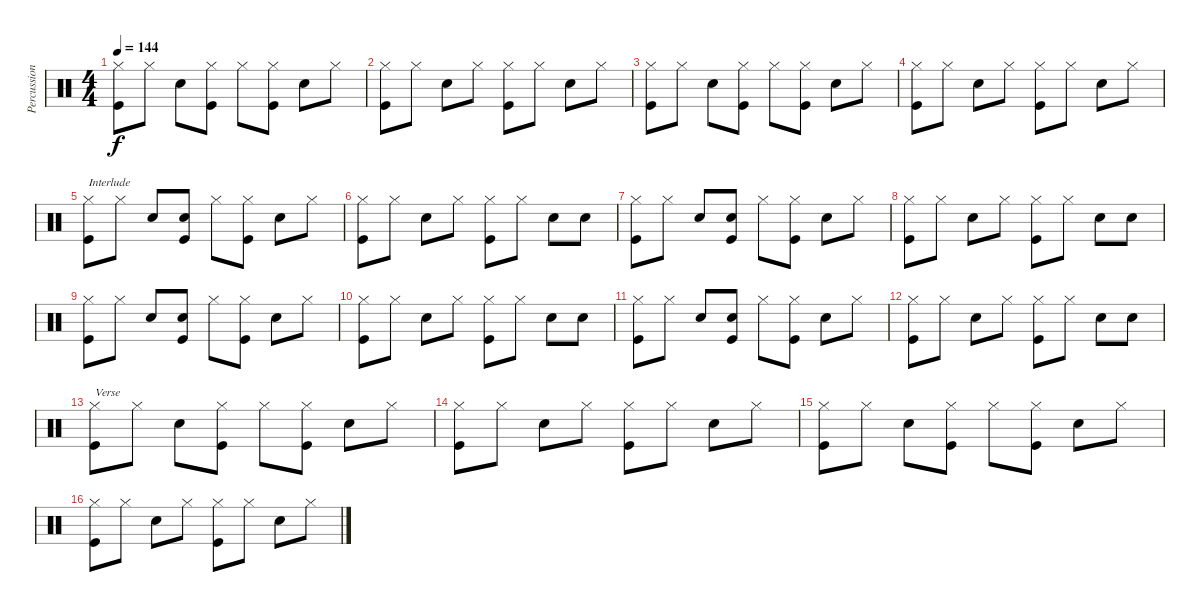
\track ("Percussion" "Percussion") {instrument percussion}
\staff {score}
\articulation defaults
\ts (4 4)
\tempo 144
\clef neutral
\ks c
("Hi-Hat (closed)" "Kick (hit)").8{dy f} "Hi-Hat (closed)".8 "Electric Snare (hit)".8 ("Hi-Hat (closed)" "Kick (hit)").8 "Hi-Hat (closed)".8 ("Hi-Hat (closed)" "Kick (hit)").8 "Electric Snare (hit)".8 "Hi-Hat (closed)".8 |
("Hi-Hat (closed)" "Kick (hit)").8 "Hi-Hat (closed)".8 "Electric Snare (hit)".8 "Hi-Hat (closed)".8 ("Hi-Hat (closed)" "Kick (hit)").8 "Hi-Hat (closed)".8 "Electric Snare (hit)".8 "Hi-Hat (closed)".8 |
("Hi-Hat (closed)" "Kick (hit)").8 "Hi-Hat (closed)".8 "Electric Snare (hit)".8 ("Hi-Hat (closed)" "Kick (hit)").8 "Hi-Hat (closed)".8 ("Hi-Hat (closed)" "Kick (hit)").8 "Electric Snare (hit)".8 "Hi-Hat (closed)".8 |
("Hi-Hat (closed)" "Kick (hit)").8 "Hi-Hat (closed)".8 "Electric Snare (hit)".8 "Hi-Hat (closed)".8 ("Hi-Hat (closed)" "Kick (hit)").8 "Hi-Hat (closed)".8 "Electric Snare (hit)".8 "Hi-Hat (closed)".8 |
("Hi-Hat (closed)" "Kick (hit)").8{txt "Interlude"} "Hi-Hat (closed)".8 "Electric Snare (hit)".8 ("Electric Snare (hit)" "Kick (hit)").8 "Hi-Hat (closed)".8 ("Hi-Hat (closed)" "Kick (hit)").8 "Electric Snare (hit)".8 "Hi-Hat (closed)".8 |
("Hi-Hat (closed)" "Kick (hit)").8 "Hi-Hat (closed)".8 "Electric Snare (hit)".8 "Hi-Hat (closed)".8 ("Hi-Hat (closed)" "Kick (hit)").8 "Hi-Hat (closed)".8 "Electric Snare (hit)".8 "Electric Snare (hit)".8 |
("Hi-Hat (closed)" "Kick (hit)").8 "Hi-Hat (closed)".8 "Electric Snare (hit)".8 ("Electric Snare (hit)" "Kick (hit)").8 "Hi-Hat (closed)".8 ("Hi-Hat (closed)" "Kick (hit)").8 "Electric Snare (hit)".8 "Hi-Hat (closed)".8 |
("Hi-Hat (closed)" "Kick (hit)").8 "Hi-Hat (closed)".8 "Electric Snare (hit)".8 "Hi-Hat (closed)".8 ("Hi-Hat (closed)" "Kick (hit)").8 "Hi-Hat (closed)".8 "Electric Snare (hit)".8 "Electric Snare (hit)".8 |
("Hi-Hat (closed)" "Kick (hit)").8 "Hi-Hat (closed)".8 "Electric Snare (hit)".8 ("Electric Snare (hit)" "Kick (hit)").8 "Hi-Hat (closed)".8 ("Hi-Hat (closed)" "Kick (hit)").8 "Electric Snare (hit)".8 "Hi-Hat (closed)".8 |
("Hi-Hat (closed)" "Kick (hit)").8 "Hi-Hat (closed)".8 "Electric Snare (hit)".8 "Hi-Hat (closed)".8 ("Hi-Hat (closed)" "Kick (hit)").8 "Hi-Hat (closed)".8 "Electric Snare (hit)".8 "Electric Snare (hit)".8 |
("Hi-Hat (closed)" "Kick (hit)").8 "Hi-Hat (closed)".8 "Electric Snare (hit)".8 ("Electric Snare (hit)" "Kick (hit)").8 "Hi-Hat (closed)".8 ("Hi-Hat (closed)" "Kick (hit)").8 "Electric Snare (hit)".8 "Hi-Hat (closed)".8 |
("Hi-Hat (closed)" "Kick (hit)").8 "Hi-Hat (closed)".8 "Electric Snare (hit)".8 "Hi-Hat (closed)".8 ("Hi-Hat (closed)" "Kick (hit)").8 "Hi-Hat (closed)".8 "Electric Snare (hit)".8 "Electric Snare (hit)".8 |
("Hi-Hat (closed)" "Kick (hit)").8{txt "Verse"} "Hi-Hat (closed)".8 "Electric Snare (hit)".8 ("Hi-Hat (closed)" "Kick (hit)").8 "Hi-Hat (closed)".8 ("Hi-Hat (closed)" "Kick (hit)").8 "Electric Snare (hit)".8 "Hi-Hat (closed)".8 |
("Hi-Hat (closed)" "Kick (hit)").8 "Hi-Hat (closed)".8 "Electric Snare (hit)".8 "Hi-Hat (closed)".8 ("Hi-Hat (closed)" "Kick (hit)").8 "Hi-Hat (closed)".8 "Electric Snare (hit)".8 "Hi-Hat (closed)".8 |
("Hi-Hat (closed)" "Kick (hit)").8 "Hi-Hat (closed)".8 "Electric Snare (hit)".8 ("Hi-Hat (closed)" "Kick (hit)").8 "Hi-Hat (closed)".8 ("Hi-Hat (closed)" "Kick (hit)").8 "Electric Snare (hit)".8 "Hi-Hat (closed)".8 |
("Hi-Hat (closed)" "Kick (hit)").8 "Hi-Hat (closed)".8 "Electric Snare (hit)".8 "Hi-Hat (closed)".8 ("Hi-Hat (closed)" "Kick (hit)").8 "Hi-Hat (closed)".8 "Electric Snare (hit)".8 "Hi-Hat (closed)".8
